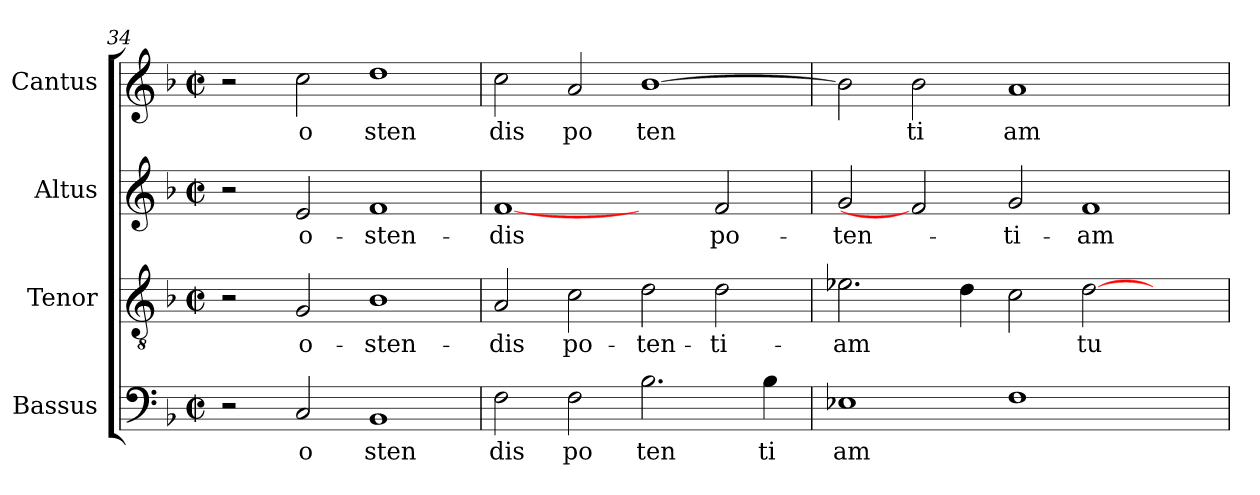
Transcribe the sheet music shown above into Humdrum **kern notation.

**kern	**text	**kern	**text	**kern	**text	**kern	**text
*part4	*part4	*part3	*part3	*part2	*part2	*part1	*part1
*staff4	*staff4	*staff3	*staff3	*staff2	*staff2	*staff1	*staff1
*I"Bassus	*	*I"Tenor	*	*I"Altus	*	*I"Cantus	*
*clefF4	*	*clefGv2	*	*clefG2	*	*clefG2	*
*k[b-]	*	*k[b-]	*	*k[b-]	*	*k[b-]	*
*F:	*	*F:	*	*F:	*	*F:	*
*M2/2	*	*M2/2	*	*M2/2	*	*M2/2	*
*met(c|)	*	*met(c|)	*	*met(c|)	*	*met(c|)	*
=34	=34	=34	=34	=34	=34	=34	=34
2r	.	2r	.	2r	.	2r	.
!	!LO:LY:b:cj	!	!LO:LY:b:cj	!	!LO:LY:b:cj	!	!LO:LY:b:cj
2C/	o	2G/	o-	2e/	o-	2cc\	o
!	!LO:LY:b:cj	!	!LO:LY:b:cj	!	!LO:LY:b:cj	!	!LO:LY:b:cj
1BB-	sten	1B-	-sten-	1f	-sten-	1dd	sten
=35	=35	=35	=35	=35	=35	=35	=35
!	!LO:LY:b:cj	!	!LO:LY:b:cj	!	!LO:LY:b:cj	!	!LO:LY:b:cj
2F\	dis	2A/	-dis	[1f	-dis	2cc\	dis
!	!LO:LY:b:cj	!	!LO:LY:b:cj	!	!	!	!LO:LY:b:cj
2F\	po	2c\	po-	.	.	2a/	po
!	!LO:LY:b:cj	!	!LO:LY:b:cj	!	!	!	!LO:LY:b:cj
2.B-\	ten	2d\	-ten-	2ryy	.	[>1b-	ten
!	!	!	!LO:LY:b:cj	!	!LO:LY:b:cj	!	!
.	.	2d\	-ti-	2f/	po-	.	.
!	!LO:LY:b:cj	!	!	!	!	!	!
4B-\	ti	.	.	.	.	.	.
=36	=36	=36	=36	=36	=36	=36	=36
!	!LO:LY:b:cj	!	!LO:LY:b	!	!LO:LY:b:cj	!	!
1E-X	am	2.e-X\	-am	2g/	-ten-	2b-\]	.
!	!	!	!	!	!	!	!LO:LY:b:cj
.	.	.	.	2f]	.	2b-\	ti
.	.	4d\	.	.	.	.	.
!	!	!	!	!	!LO:LY:b:cj	!	!LO:LY:b:cj
1F	.	2c\	.	2g/	-ti-	1a	am
!	!	!	!LO:LY:b:cj	!	!LO:LY:b:cj	!	!
.	.	[>2d\	tu-	1f	-am	.	.
2ryy	.	2ryy	.	.	.	2ryy	.
=	=	=	=	=	=	=	=
*-	*-	*-	*-	*-	*-	*-	*-
